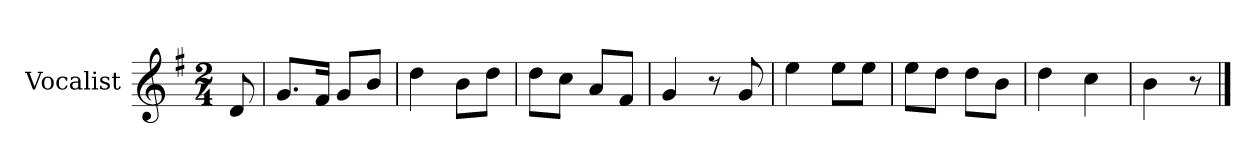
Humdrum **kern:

**kern
*part1
*staff1
*I"Vocalist
*k[f#]
*G:
*M2/4
=
8d
=1
8.gL
16f#Jk
8gL
8bJ
=2
4dd
8bL
8ddJ
=3
8ddL
8ccJ
8aL
8f#J
=4
4g
8r
8g
=5
4ee
8eeL
8eeJ
=6
8eeL
8ddJ
8ddL
8bJ
=7
4dd
4cc
=8
4b
8r
==
*-
